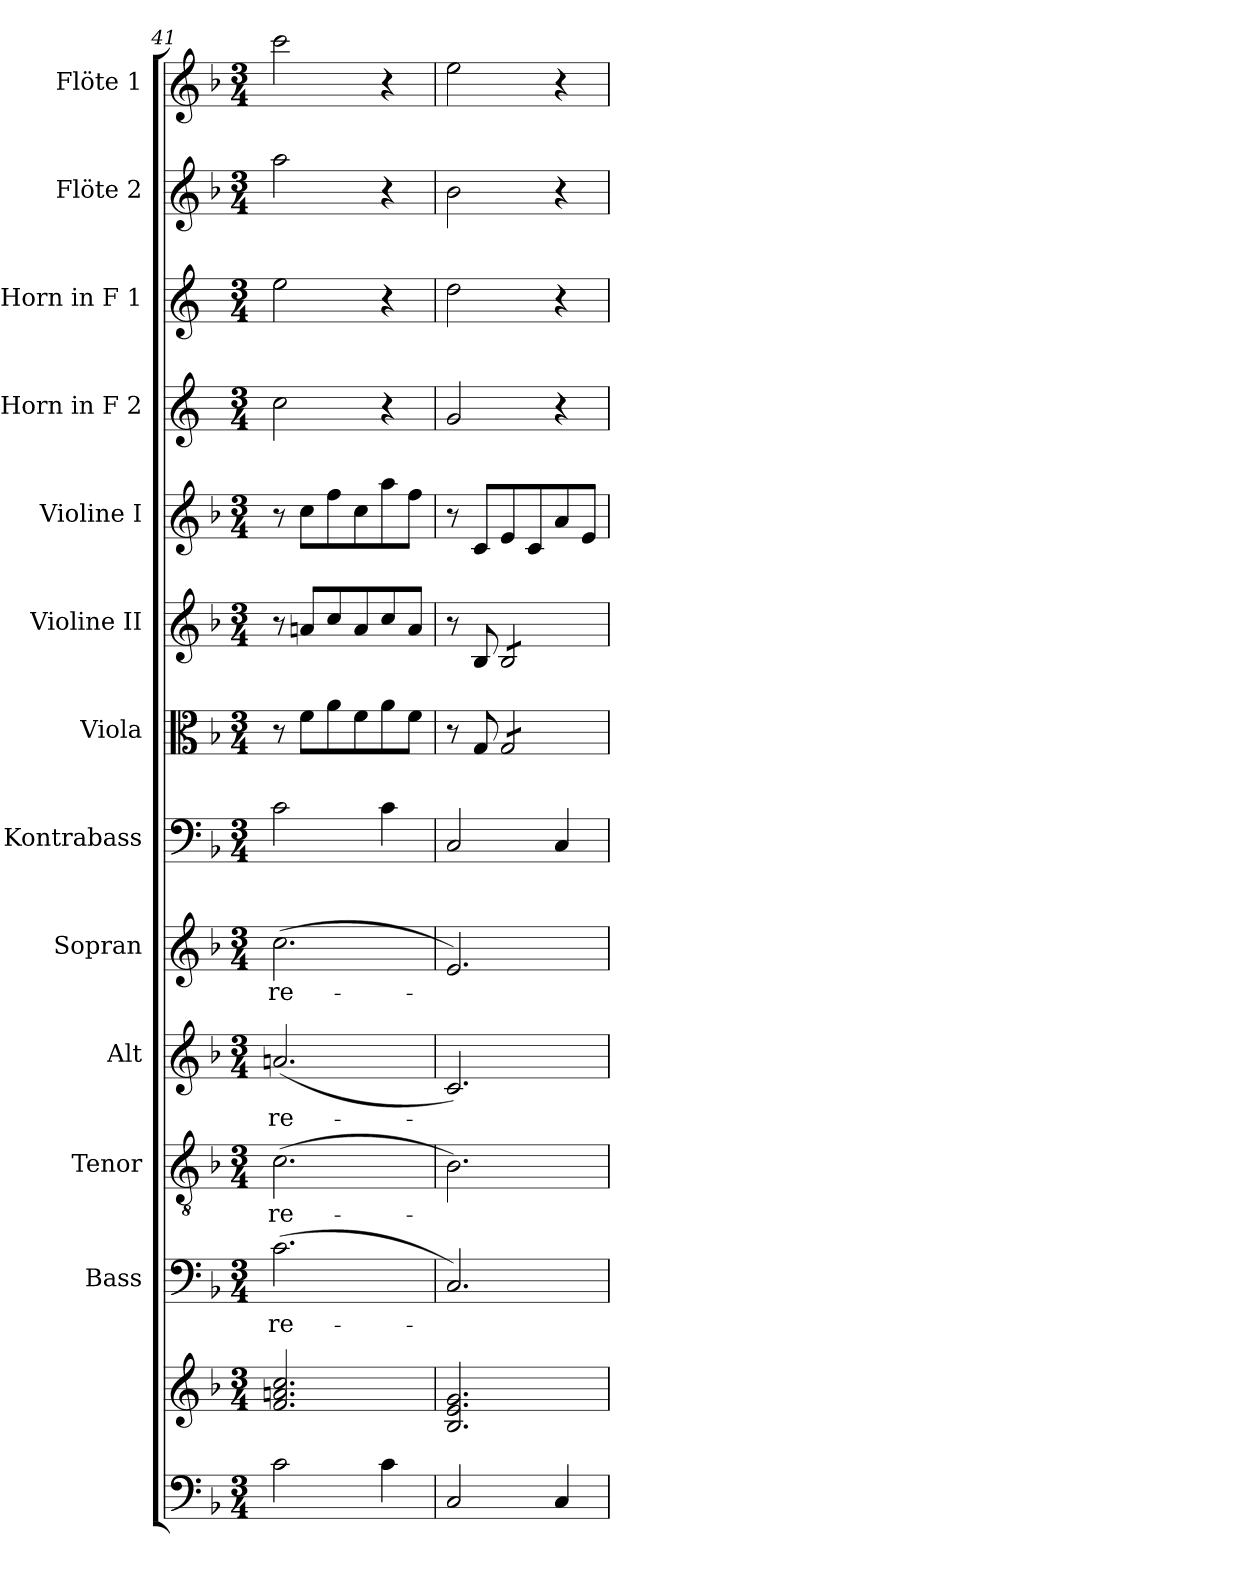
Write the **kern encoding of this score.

**kern	**kern	**kern	**text	**kern	**text	**kern	**text	**kern	**text	**kern	**kern	**kern	**kern	**kern	**kern	**kern	**kern
*part13	*part13	*part12	*part12	*part11	*part11	*part10	*part10	*part9	*part9	*part8	*part7	*part6	*part5	*part4	*part3	*part2	*part1
*staff14	*staff13	*staff12	*staff12	*staff11	*staff11	*staff10	*staff10	*staff9	*staff9	*staff8	*staff7	*staff6	*staff5	*staff4	*staff3	*staff2	*staff1
*	*	*I"Bass	*	*I"Tenor	*	*I"Alt	*	*I"Sopran	*	*I"Kontrabass	*I"Viola	*I"Violine II	*I"Violine I	*I"Horn in F 2	*I"Horn in F 1	*I"Flöte 2	*I"Flöte 1
*	*	*I'B.	*	*I'T.	*	*I'A.	*	*I'S.	*	*I'Kb.	*I'Vla.	*I'Vl. II	*I'Vl. I	*I'Hrn. F 2	*I'Hrn. F 1	*I'Fl. 2	*I'Fl. 1
*clefF4	*clefG2	*clefF4	*	*clefGv2	*	*clefG2	*	*clefG2	*	*clefF4	*clefC3	*clefG2	*clefG2	*clefG2	*clefG2	*clefG2	*clefG2
*	*	*	*	*	*	*	*	*	*	*ITrd7c12	*	*	*	*ITrd4c7	*ITrd4c7	*	*
*k[b-]	*k[b-]	*k[b-]	*	*k[b-]	*	*k[b-]	*	*k[b-]	*	*k[b-]	*k[b-]	*k[b-]	*k[b-]	*k[b-]	*k[b-]	*k[b-]	*k[b-]
*F:	*F:	*F:	*	*F:	*	*F:	*	*F:	*	*F:	*F:	*F:	*F:	*F:	*F:	*F:	*F:
*M3/4	*M3/4	*M3/4	*	*M3/4	*	*M3/4	*	*M3/4	*	*M3/4	*M3/4	*M3/4	*M3/4	*M3/4	*M3/4	*M3/4	*M3/4
=41	=41	=41	=41	=41	=41	=41	=41	=41	=41	=41	=41	=41	=41	=41	=41	=41	=41
!	!	!	!LO:LY:b	!	!LO:LY:b	!	!LO:LY:b	!	!LO:LY:b	!	!	!	!	!	!	!	!
2c\	2.f/ 2.an/ 2.cc/	(>2.c\	-re-	(>2.c\	-re-	(<2.an/	-re-	(>2.cc\	-re-	2C\	8r	8r	8r	2f\	2a\	2aa\	2ccc\
.	.	.	.	.	.	.	.	.	.	.	8f\L	8an/L	8cc\L	.	.	.	.
.	.	.	.	.	.	.	.	.	.	.	8a\	8cc/	8ff\	.	.	.	.
.	.	.	.	.	.	.	.	.	.	.	8f\	8a/	8cc\	.	.	.	.
4c\	.	.	.	.	.	.	.	.	.	4C\	8a\	8cc/	8aa\	4r	4r	4r	4r
.	.	.	.	.	.	.	.	.	.	.	8f\J	8a/J	8ff\J	.	.	.	.
=42	=42	=42	=42	=42	=42	=42	=42	=42	=42	=42	=42	=42	=42	=42	=42	=42	=42
2C/	2.B-/ 2.e/ 2.g/	2.C/)	.	2.B-\)	.	2.c/)	.	2.e/)	.	2CC/	8r	8r	8r	2c/	2g\	2b-\	2ee\
.	.	.	.	.	.	.	.	.	.	.	8G/	8B-/	8c/L	.	.	.	.
*	*	*	*	*	*	*	*	*	*	*	*tremolo	*	*	*	*	*	*
*	*	*	*	*	*	*	*	*	*	*	*	*tremolo	*	*	*	*	*
.	.	.	.	.	.	.	.	.	.	.	8G/L	8B-/L	8e/	.	.	.	.
.	.	.	.	.	.	.	.	.	.	.	8G/	8B-/	8c/	.	.	.	.
4C/	.	.	.	.	.	.	.	.	.	4CC/	8G/	8B-/	8a/	4r	4r	4r	4r
.	.	.	.	.	.	.	.	.	.	.	8G/J	8B-/J	8e/J	.	.	.	.
*	*	*	*	*	*	*	*	*	*	*	*	*Xtremolo	*	*	*	*	*
*	*	*	*	*	*	*	*	*	*	*	*Xtremolo	*	*	*	*	*	*
=	=	=	=	=	=	=	=	=	=	=	=	=	=	=	=	=	=
*-	*-	*-	*-	*-	*-	*-	*-	*-	*-	*-	*-	*-	*-	*-	*-	*-	*-
